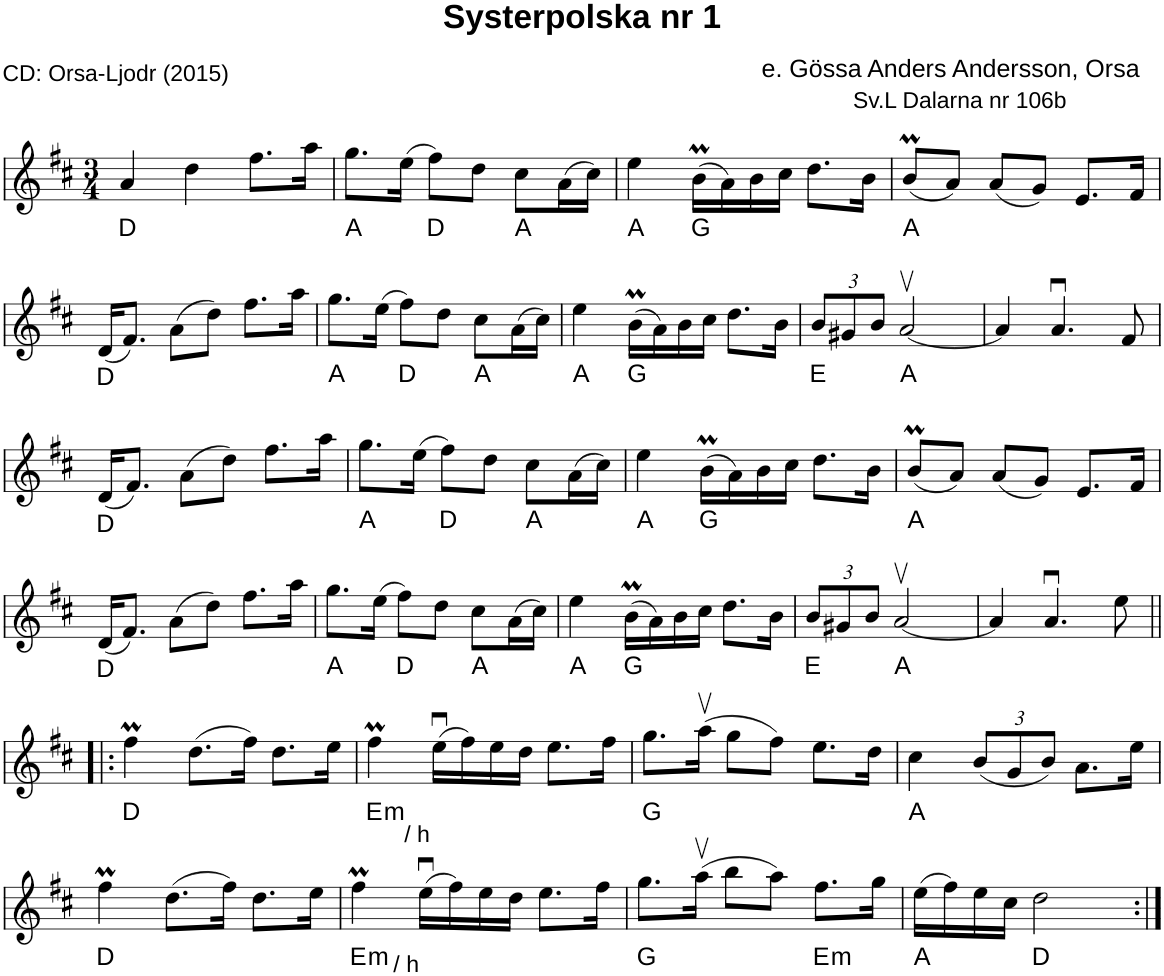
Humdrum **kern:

**kern	**harte
*part1	*part1
*staff1	*
*I"Piano	*
*I'Pno.	*
*clefG2	*
*k[f#c#]	*
*M3/4	*
=1	=1
4a/	D:maj
4dd\	.
8.ff#\L	.
16aa\Jk	.
=2	=2
8.gg\L	A:maj
(16ee\Jk	.
8ff#\L)	D:maj
8dd\J	.
8cc#\L	A:maj
(16a\L	.
16cc#\JJ)	.
=3	=3
4ee\	A:maj
(16bM\LL	G:maj
16a\)	.
16b\	.
16cc#\JJ	.
8.dd\L	.
16b\Jk	.
=4	=4
(8bM/L	A:maj
8a/J)	.
(8a/L	.
8g/J)	.
8.e/L	.
16f#/Jk	.
!!LO:LB:g=z
=5	=5
(16d/KL	D:maj
8.f#/J)	.
(8a\L	.
8dd\J)	.
8.ff#\L	.
16aa\Jk	.
=6	=6
8.gg\L	A:maj
(16ee\Jk	.
8ff#\L)	D:maj
8dd\J	.
8cc#\L	A:maj
(16a\L	.
16cc#\JJ)	.
=7	=7
4ee\	A:maj
(16bM\LL	G:maj
16a\)	.
16b\	.
16cc#\JJ	.
8.dd\L	.
16b\Jk	.
=8	=8
*Xbrackettup	*
12b/L	E:maj
12g#X/	.
12b/J	.
[2av/	A:maj
=9	=9
4a/]	.
4.au/	.
8f#/	.
!!LO:LB:g=z
=10	=10
(16d/KL	D:maj
8.f#/J)	.
(8a\L	.
8dd\J)	.
8.ff#\L	.
16aa\Jk	.
=11	=11
8.gg\L	A:maj
(16ee\Jk	.
8ff#\L)	D:maj
8dd\J	.
8cc#\L	A:maj
(16a\L	.
16cc#\JJ)	.
=12	=12
4ee\	A:maj
(16bM\LL	G:maj
16a\)	.
16b\	.
16cc#\JJ	.
8.dd\L	.
16b\Jk	.
=13	=13
(8bM/L	A:maj
8a/J)	.
(8a/L	.
8g/J)	.
8.e/L	.
16f#/Jk	.
!!LO:LB:g=z
=14	=14
(16d/KL	D:maj
8.f#/J)	.
(8a\L	.
8dd\J)	.
8.ff#\L	.
16aa\Jk	.
=15	=15
8.gg\L	A:maj
(16ee\Jk	.
8ff#\L)	D:maj
8dd\J	.
8cc#\L	A:maj
(16a\L	.
16cc#\JJ)	.
=16	=16
4ee\	A:maj
(16bM\LL	G:maj
16a\)	.
16b\	.
16cc#\JJ	.
8.dd\L	.
16b\Jk	.
=17	=17
12b/L	E:maj
12g#X/	.
12b/J	.
[2av/	A:maj
=18	=18
4a/]	.
4.au/	.
8ee\	.
!!LO:LB:g=z
=19!|:	=19!|:
4ff#m\	D:maj
(8.dd\L	.
16ff#\Jk)	.
8.dd\L	.
16ee\Jk	.
=20	=20
!LO:TX:b:t=/ h	!LO:H:kt=m
4ff#m\	E:min
(16eeu\LL	.
16ff#\)	.
16ee\	.
16dd\JJ	.
8.ee\L	.
16ff#\Jk	.
=21	=21
8.gg\L	G:maj
(16aav\Jk	.
8gg\L	.
8ff#\J)	.
8.ee\L	.
16dd\Jk	.
=22	=22
4cc#\	A:maj
(12b/L	.
12g/	.
12b/J)	.
8.a\L	.
16ee\Jk	.
!!LO:LB:g=z
=23	=23
4ff#m\	D:maj
(8.dd\L	.
16ff#\Jk)	.
8.dd\L	.
16ee\Jk	.
=24	=24
!LO:TX:b:t=/ h	!LO:H:kt=m
4ff#m\	E:min
(16eeu\LL	.
16ff#\)	.
16ee\	.
16dd\JJ	.
8.ee\L	.
16ff#\Jk	.
=25	=25
8.gg\L	G:maj
(16aav\Jk	.
8bb\L	.
8aa\J)	.
!	!LO:H:kt=m
8.ff#\L	E:min
16gg\Jk	.
=26	=26
(16ee\LL	A:maj
16ff#\)	.
16ee\	.
16cc#\JJ	.
2dd\	D:maj
=:|!	=:|!
*-	*-
